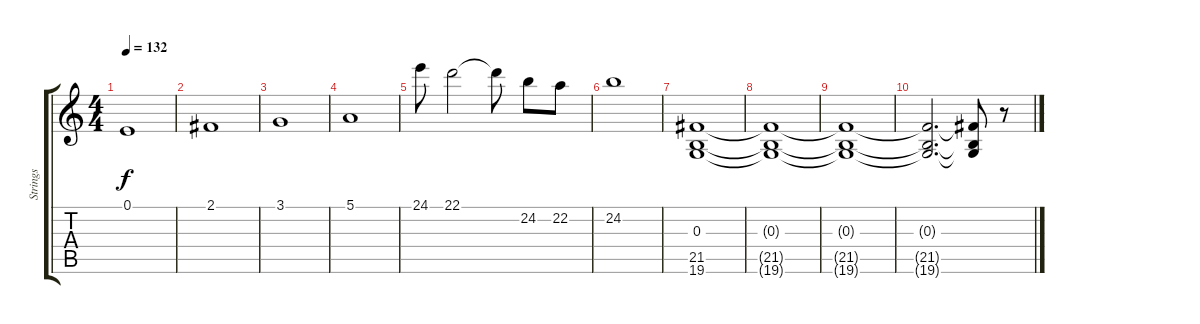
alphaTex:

\track ("Strings" "Strings") {instrument synthstrings2}
\staff {score tabs}
\tuning (E4 B3 G3 D3 A2 E2) {hide}
\ts (4 4)
\tempo 132
\clef g2
\ks c
0.1.1{dy f} |
2.1.1 |
3.1.1 |
5.1.1 |
24.1.8 22.1.2 22.1{t}.8 24.2.8 22.2.8 |
24.2.1 |
(0.3 21.5 19.6).1 |
(0.3{t} 21.5{t} 19.6{t}).1 |
(0.3{t} 21.5{t} 19.6{t}).1 |
(0.3{t} 21.5{t} 19.6{t}).2{d} (0.3{t} 21.5{t} 19.6{t}).8 r.8
